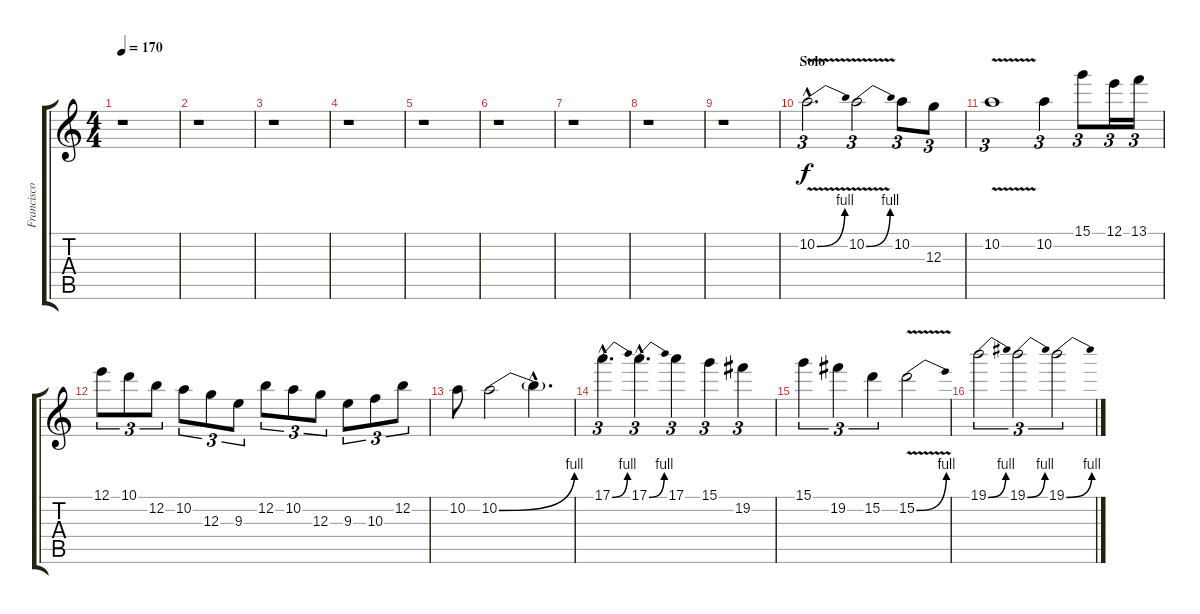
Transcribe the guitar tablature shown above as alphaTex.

\track ("Francisco Laguna (Solo)" "Francisco ") {instrument overdrivenguitar}
\staff {score tabs}
\tuning (E4 B3 G3 D3 A2 E2) {hide}
\ts (4 4)
\tempo 170
\clef g2
\ks c
r.1{dy f} |
r.1 |
r.1 |
r.1 |
r.1 |
r.1 |
r.1 |
r.1 |
r.1 |
\section ("" "Solo")
10.2{be (bend 0 0 60 4) v hac}.2{d tu (3 2)} 10.2{be (bend 0 0 60 4) v}.2{tu (3 2)} 10.2.8{tu (3 2)} 12.3.8{tu (3 2)} |
10.2{v}.1{tu (3 2)} 10.2.4{tu (3 2)} 15.1.8{tu (3 2)} 12.1.16{tu (3 2)} 13.1.16{tu (3 2)} |
12.1.8{tu (3 2)} 10.1.8{tu (3 2)} 12.2.8{tu (3 2)} 10.2.8{tu (3 2)} 12.3.8{tu (3 2)} 9.3.8{tu (3 2)} 12.2.8{tu (3 2)} 10.2.8{tu (3 2)} 12.3.8{tu (3 2)} 9.3.8{tu (3 2)} 10.3.8{tu (3 2)} 12.2.8{tu (3 2)} |
10.2.8 10.2{be (bend 0 0 60 4)}.2 10.2{hac t}.4{d} |
17.1{be (bend 0 0 60 4) hac}.4{d tu (3 2)} 17.1{be (bend 0 0 60 4) hac}.4{d tu (3 2)} 17.1.4{tu (3 2)} 15.1.4{tu (3 2)} 19.2.4{tu (3 2)} |
15.1.4{tu (3 2)} 19.2.4{tu (3 2)} 15.2.4{tu (3 2)} 15.2{be (bend 0 0 60 4) v}.2 |
19.1{be (bend 0 0 60 4)}.2{tu (3 2)} 19.1{be (bend 0 0 60 4)}.2{tu (3 2)} 19.1{be (bend 0 0 60 4)}.2{tu (3 2)}
